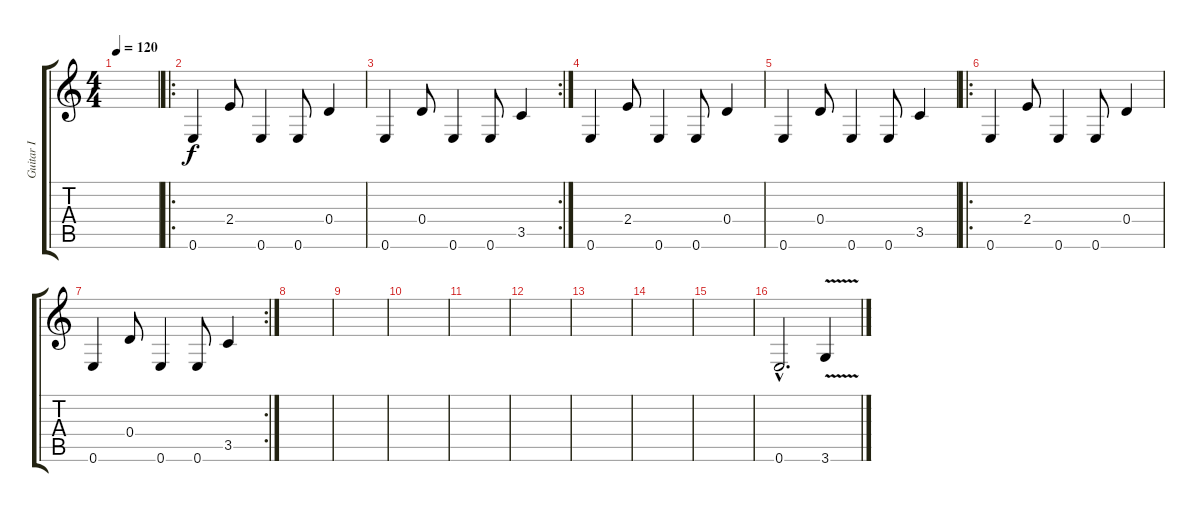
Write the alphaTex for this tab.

\track ("Guitar I" "Guitar I") {instrument distortionguitar}
\staff {score tabs}
\tuning (E4 B3 G3 D3 A2 E2) {hide}
\ts (4 4)
\tempo 120
\clef g2
\ks c
|
\ro
0.6.4 2.4.8 0.6.4 0.6.8 0.4.4 |
\rc 2
0.6.4 0.4.8 0.6.4 0.6.8 3.5.4 |
0.6.4 2.4.8 0.6.4 0.6.8 0.4.4 |
0.6.4 0.4.8 0.6.4 0.6.8 3.5.4 |
\ro
0.6.4 2.4.8 0.6.4 0.6.8 0.4.4 |
\rc 2
0.6.4 0.4.8 0.6.4 0.6.8 3.5.4 |
|
|
|
|
|
|
|
|
0.6{hac}.2{d} 3.6{v}.4
